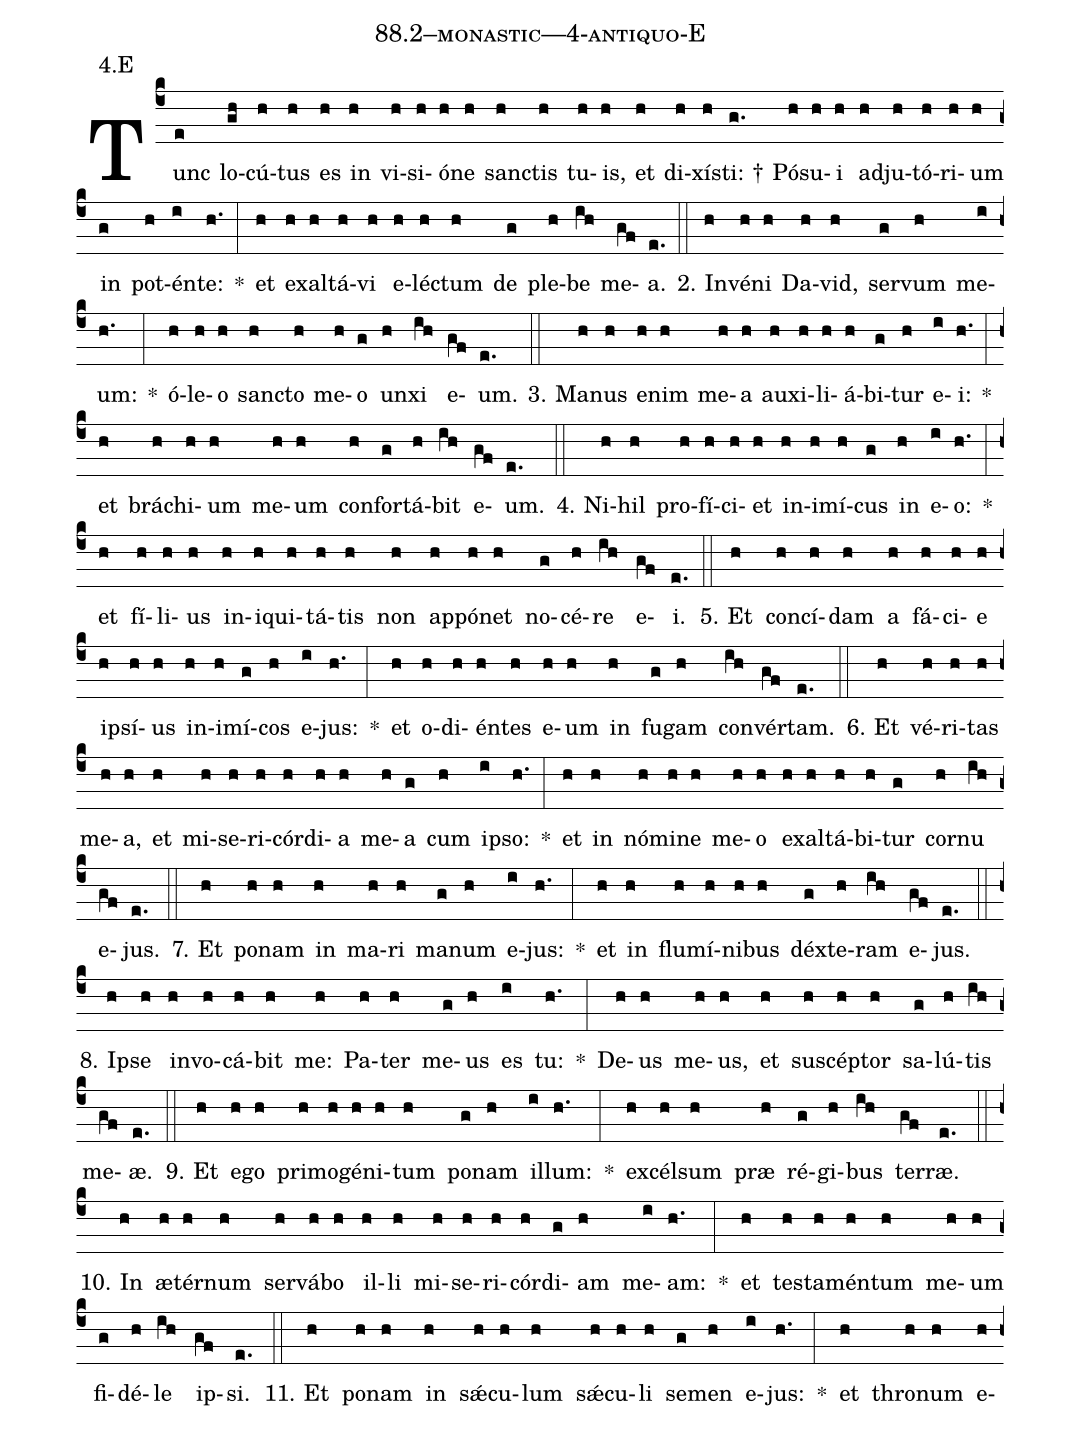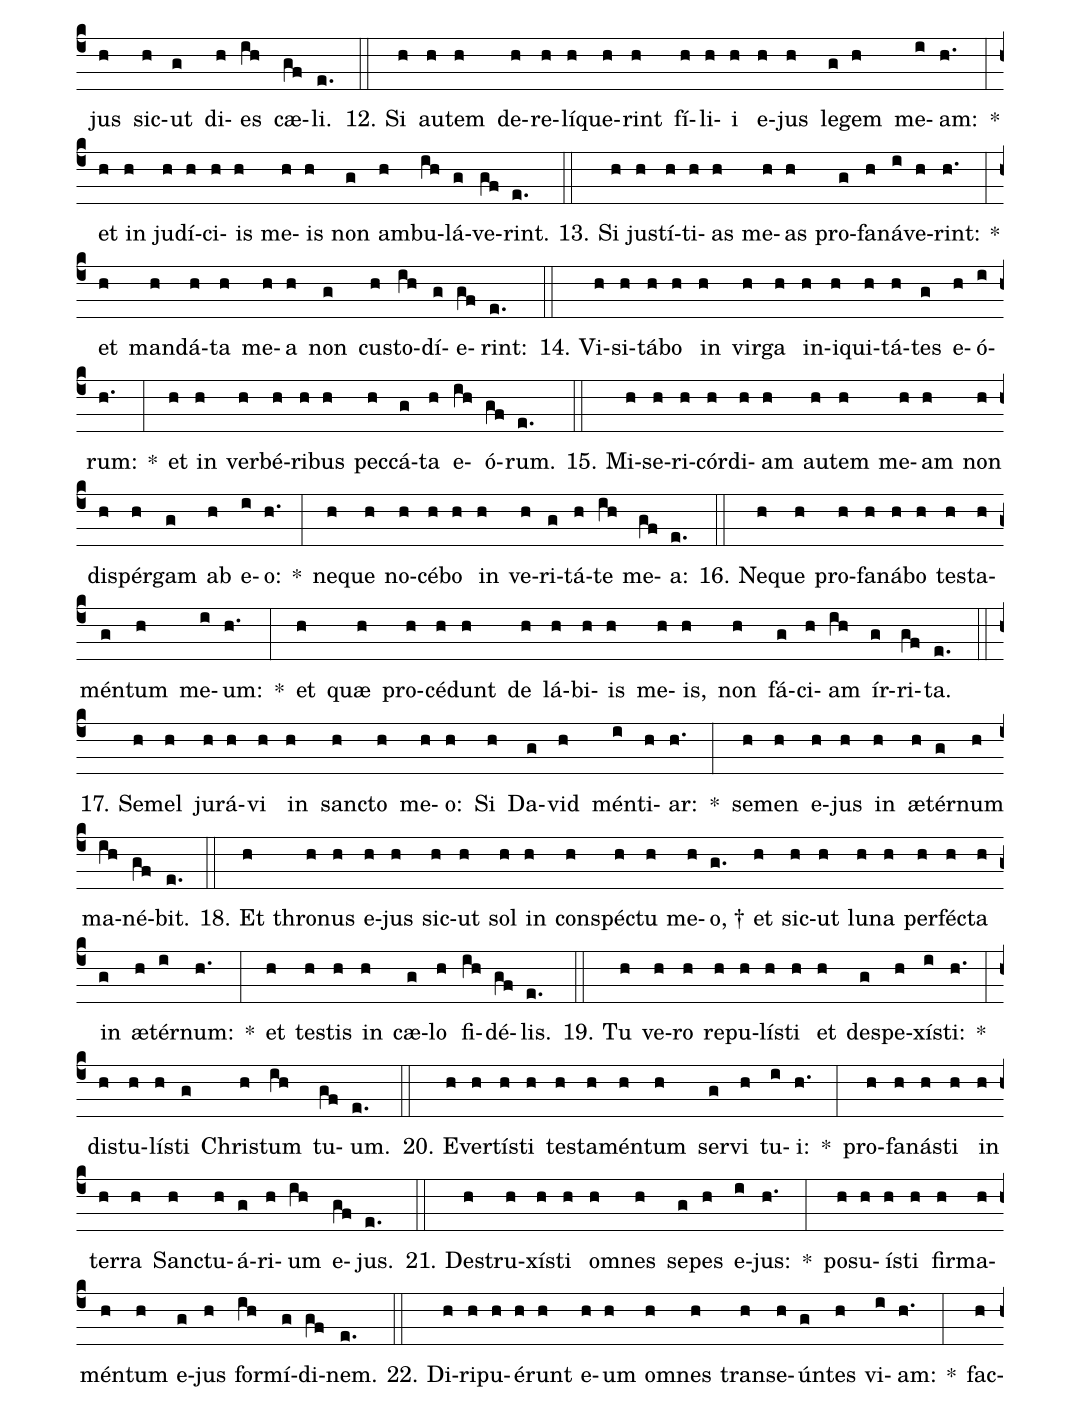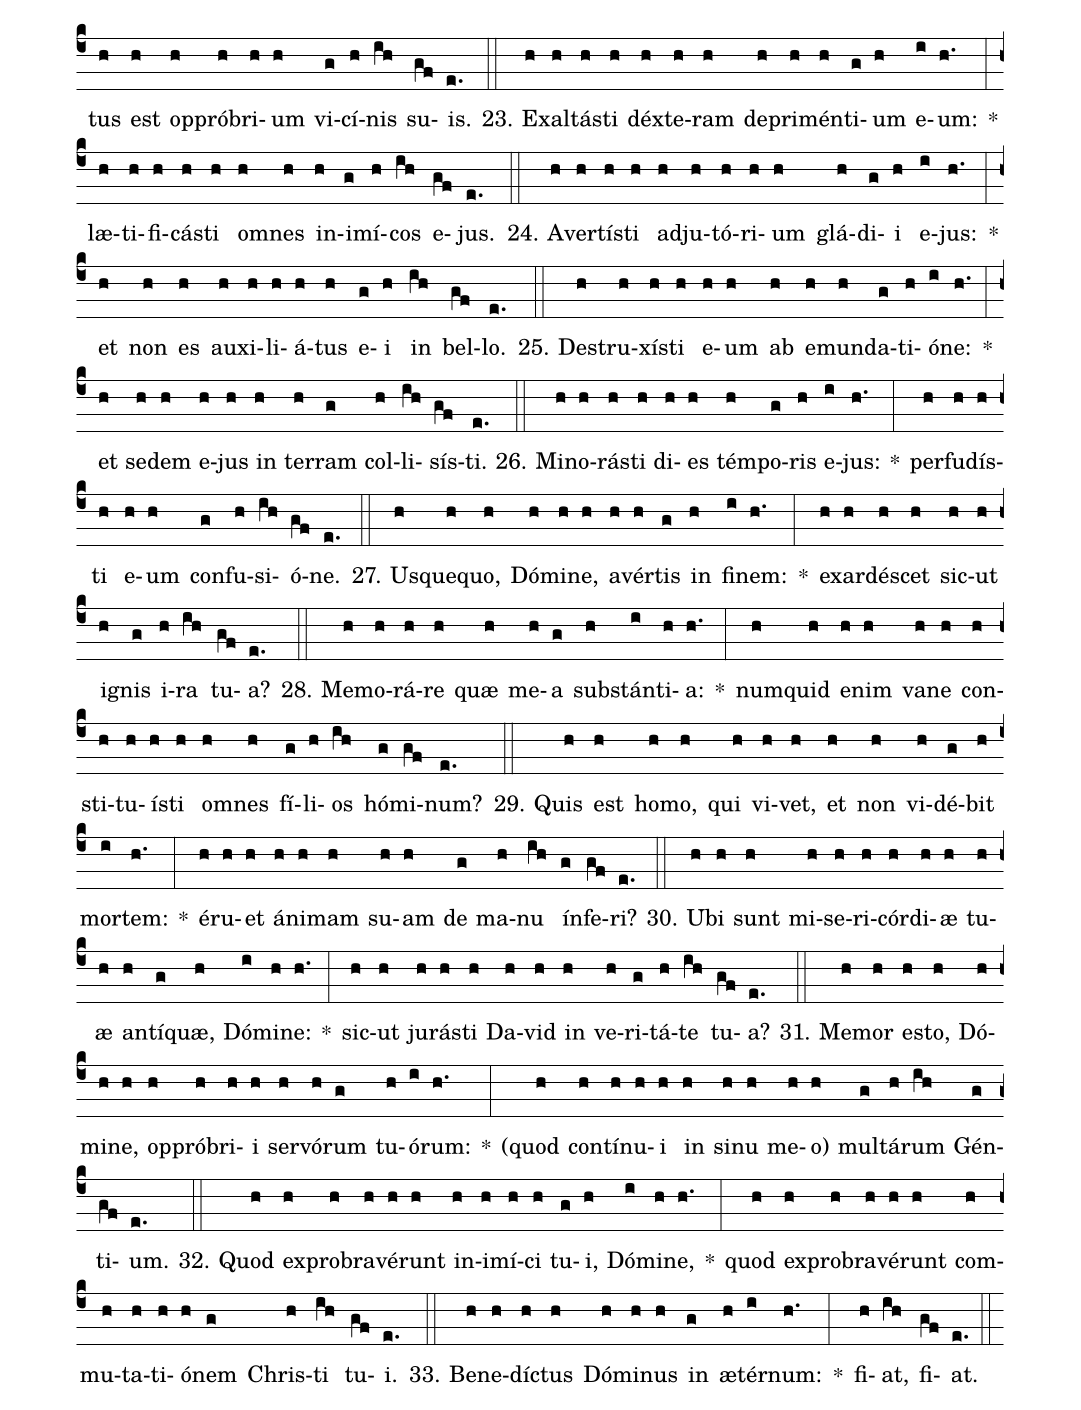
name: 88.2--monastic---4-antiquo-E;
annotation: 4.E;
%%
(c4)Tunc(e) lo(gh)cú(h)tus(h) es(h) in(h) vi(h)si(h)ó(h)ne(h) sanc(h)tis(h) tu(h)is,(h) et(h) di(h)xís(h)ti: †(g.) Pó(h)su(h)i(h) ad(h)ju(h)tó(h)ri(h)um(h) in(g) pot(h)én(i)te:(h.) *(:) et(h) ex(h)al(h)tá(h)vi(h) e(h)léc(h)tum(h) de(g) ple(h)be(ih) me(gf)a.(e.) (::)
2. In(h)vé(h)ni(h) Da(h)vid,(h) ser(g)vum(h) me(i)um:(h.) *(:) ó(h)le(h)o(h) sanc(h)to(h) me(h)o(g) un(h)xi(ih) e(gf)um.(e.) (::)
3. Ma(h)nus(h) e(h)nim(h) me(h)a(h) au(h)xi(h)li(h)á(h)bi(g)tur(h) e(i)i:(h.) *(:) et(h) brá(h)chi(h)um(h) me(h)um(h) con(h)for(g)tá(h)bit(ih) e(gf)um.(e.) (::)
4. Ni(h)hil(h) pro(h)fí(h)ci(h)et(h) in(h)i(h)mí(h)cus(g) in(h) e(i)o:(h.) *(:) et(h) fí(h)li(h)us(h) in(h)i(h)qui(h)tá(h)tis(h) non(h) ap(h)pó(h)net(h) no(g)cé(h)re(ih) e(gf)i.(e.) (::)
5. Et(h) con(h)cí(h)dam(h) a(h) fá(h)ci(h)e(h) ip(h)sí(h)us(h) in(h)i(h)mí(g)cos(h) e(i)jus:(h.) *(:) et(h) o(h)di(h)én(h)tes(h) e(h)um(h) in(h) fu(g)gam(h) con(ih)vér(gf)tam.(e.) (::)
6. Et(h) vé(h)ri(h)tas(h) me(h)a,(h) et(h) mi(h)se(h)ri(h)cór(h)di(h)a(h) me(h)a(g) cum(h) ip(i)so:(h.) *(:) et(h) in(h) nó(h)mi(h)ne(h) me(h)o(h) ex(h)al(h)tá(h)bi(h)tur(g) cor(h)nu(ih) e(gf)jus.(e.) (::)
7. Et(h) po(h)nam(h) in(h) ma(h)ri(h) ma(g)num(h) e(i)jus:(h.) *(:) et(h) in(h) flu(h)mí(h)ni(h)bus(h) déx(g)te(h)ram(ih) e(gf)jus.(e.) (::)
8. Ip(h)se(h) in(h)vo(h)cá(h)bit(h) me:(h) Pa(h)ter(h) me(g)us(h) es(i) tu:(h.) *(:) De(h)us(h) me(h)us,(h) et(h) su(h)scép(h)tor(h) sa(g)lú(h)tis(ih) me(gf)æ.(e.) (::)
9. Et(h) e(h)go(h) pri(h)mo(h)gé(h)ni(h)tum(h) po(g)nam(h) il(i)lum:(h.) *(:) ex(h)cél(h)sum(h) præ(h) ré(g)gi(h)bus(ih) ter(gf)ræ.(e.) (::)
10. In(h) æ(h)tér(h)num(h) ser(h)vá(h)bo(h) il(h)li(h) mi(h)se(h)ri(h)cór(h)di(g)am(h) me(i)am:(h.) *(:) et(h) tes(h)ta(h)mén(h)tum(h) me(h)um(h) fi(g)dé(h)le(ih) ip(gf)si.(e.) (::)
11. Et(h) po(h)nam(h) in(h) sǽ(h)cu(h)lum(h) sǽ(h)cu(h)li(h) se(g)men(h) e(i)jus:(h.) *(:) et(h) thro(h)num(h) e(h)jus(h) sic(h)ut(g) di(h)es(ih) cæ(gf)li.(e.) (::)
12. Si(h) au(h)tem(h) de(h)re(h)lí(h)que(h)rint(h) fí(h)li(h)i(h) e(h)jus(h) le(g)gem(h) me(i)am:(h.) *(:) et(h) in(h) ju(h)dí(h)ci(h)is(h) me(h)is(h) non(g) am(h)bu(ih)lá(g)ve(gf)rint.(e.) (::)
13. Si(h) jus(h)tí(h)ti(h)as(h) me(h)as(h) pro(g)fa(h)ná(i)ve(h)rint:(h.) *(:) et(h) man(h)dá(h)ta(h) me(h)a(h) non(g) cus(h)to(ih)dí(g)e(gf)rint:(e.) (::)
14. Vi(h)si(h)tá(h)bo(h) in(h) vir(h)ga(h) in(h)i(h)qui(h)tá(h)tes(g) e(h)ó(i)rum:(h.) *(:) et(h) in(h) ver(h)bé(h)ri(h)bus(h) pec(h)cá(g)ta(h) e(ih)ó(gf)rum.(e.) (::)
15. Mi(h)se(h)ri(h)cór(h)di(h)am(h) au(h)tem(h) me(h)am(h) non(h) di(h)spér(h)gam(g) ab(h) e(i)o:(h.) *(:) ne(h)que(h) no(h)cé(h)bo(h) in(h) ve(h)ri(g)tá(h)te(ih) me(gf)a:(e.) (::)
16. Ne(h)que(h) pro(h)fa(h)ná(h)bo(h) tes(h)ta(h)mén(g)tum(h) me(i)um:(h.) *(:) et(h) quæ(h) pro(h)cé(h)dunt(h) de(h) lá(h)bi(h)is(h) me(h)is,(h) non(h) fá(g)ci(h)am(ih) ír(g)ri(gf)ta.(e.) (::)
17. Se(h)mel(h) ju(h)rá(h)vi(h) in(h) sanc(h)to(h) me(h)o:(h) Si(h) Da(g)vid(h) mén(i)ti(h)ar:(h.) *(:) se(h)men(h) e(h)jus(h) in(h) æ(h)tér(g)num(h) ma(ih)né(gf)bit.(e.) (::)
18. Et(h) thro(h)nus(h) e(h)jus(h) sic(h)ut(h) sol(h) in(h) con(h)spéc(h)tu(h) me(h)o, †(g.) et(h) sic(h)ut(h) lu(h)na(h) per(h)féc(h)ta(h) in(g) æ(h)tér(i)num:(h.) *(:) et(h) tes(h)tis(h) in(h) cæ(g)lo(h) fi(ih)dé(gf)lis.(e.) (::)
19. Tu(h) ve(h)ro(h) re(h)pu(h)lís(h)ti(h) et(h) de(g)spe(h)xís(i)ti:(h.) *(:) dis(h)tu(h)lís(h)ti(g) Chris(h)tum(ih) tu(gf)um.(e.) (::)
20. E(h)ver(h)tís(h)ti(h) tes(h)ta(h)mén(h)tum(h) ser(g)vi(h) tu(i)i:(h.) *(:) pro(h)fa(h)nás(h)ti(h) in(h) ter(h)ra(h) Sanc(h)tu(h)á(g)ri(h)um(ih) e(gf)jus.(e.) (::)
21. De(h)stru(h)xís(h)ti(h) om(h)nes(h) se(g)pes(h) e(i)jus:(h.) *(:) po(h)su(h)ís(h)ti(h) fir(h)ma(h)mén(h)tum(h) e(g)jus(h) for(ih)mí(g)di(gf)nem.(e.) (::)
22. Di(h)ri(h)pu(h)é(h)runt(h) e(h)um(h) om(h)nes(h) trans(h)e(h)ún(g)tes(h) vi(i)am:(h.) *(:) fac(h)tus(h) est(h) op(h)pró(h)bri(h)um(h) vi(g)cí(h)nis(ih) su(gf)is.(e.) (::)
23. Ex(h)al(h)tás(h)ti(h) déx(h)te(h)ram(h) de(h)pri(h)mén(h)ti(g)um(h) e(i)um:(h.) *(:) læ(h)ti(h)fi(h)cás(h)ti(h) om(h)nes(h) in(h)i(g)mí(h)cos(ih) e(gf)jus.(e.) (::)
24. A(h)ver(h)tís(h)ti(h) ad(h)ju(h)tó(h)ri(h)um(h) glá(h)di(g)i(h) e(i)jus:(h.) *(:) et(h) non(h) es(h) au(h)xi(h)li(h)á(h)tus(h) e(g)i(h) in(ih) bel(gf)lo.(e.) (::)
25. De(h)stru(h)xís(h)ti(h) e(h)um(h) ab(h) e(h)mun(h)da(g)ti(h)ó(i)ne:(h.) *(:) et(h) se(h)dem(h) e(h)jus(h) in(h) ter(h)ram(g) col(h)li(ih)sís(gf)ti.(e.) (::)
26. Mi(h)no(h)rás(h)ti(h) di(h)es(h) tém(h)po(g)ris(h) e(i)jus:(h.) *(:) per(h)fu(h)dís(h)ti(h) e(h)um(h) con(g)fu(h)si(ih)ó(gf)ne.(e.) (::)
27. Us(h)que(h)quo,(h) Dó(h)mi(h)ne,(h) a(h)vér(h)tis(g) in(h) fi(i)nem:(h.) *(:) ex(h)ar(h)dé(h)scet(h) sic(h)ut(h) i(h)gnis(g) i(h)ra(ih) tu(gf)a?(e.) (::)
28. Me(h)mo(h)rá(h)re(h) quæ(h) me(h)a(g) sub(h)stán(i)ti(h)a:(h.) *(:) num(h)quid(h) e(h)nim(h) va(h)ne(h) con(h)sti(h)tu(h)ís(h)ti(h) om(h)nes(h) fí(g)li(h)os(ih) hó(g)mi(gf)num?(e.) (::)
29. Quis(h) est(h) ho(h)mo,(h) qui(h) vi(h)vet,(h) et(h) non(h) vi(h)dé(g)bit(h) mor(i)tem:(h.) *(:) é(h)ru(h)et(h) á(h)ni(h)mam(h) su(h)am(h) de(g) ma(h)nu(ih) ín(g)fe(gf)ri?(e.) (::)
30. U(h)bi(h) sunt(h) mi(h)se(h)ri(h)cór(h)di(h)æ(h) tu(h)æ(h) an(h)tí(g)quæ,(h) Dó(i)mi(h)ne:(h.) *(:) sic(h)ut(h) ju(h)rás(h)ti(h) Da(h)vid(h) in(h) ve(h)ri(g)tá(h)te(ih) tu(gf)a?(e.) (::)
31. Me(h)mor(h) es(h)to,(h) Dó(h)mi(h)ne,(h) op(h)pró(h)bri(h)i(h) ser(h)vó(h)rum(g) tu(h)ó(i)rum:(h.) *(:) <v>(</v>quod(h) con(h)tí(h)nu(h)i(h) in(h) si(h)nu(h) me(h)o)(h) mul(g)tá(h)rum(ih) Gén(g)ti(gf)um.(e.) (::)
32. Quod(h) ex(h)pro(h)bra(h)vé(h)runt(h) in(h)i(h)mí(h)ci(h) tu(g)i,(h) Dó(i)mi(h)ne,(h.) *(:) quod(h) ex(h)pro(h)bra(h)vé(h)runt(h) com(h)mu(h)ta(h)ti(h)ó(h)nem(g) Chris(h)ti(ih) tu(gf)i.(e.) (::)
33. Be(h)ne(h)díc(h)tus(h) Dó(h)mi(h)nus(h) in(g) æ(h)tér(i)num:(h.) *(:) fi(h)at,(ih) fi(gf)at.(e.) (::)
